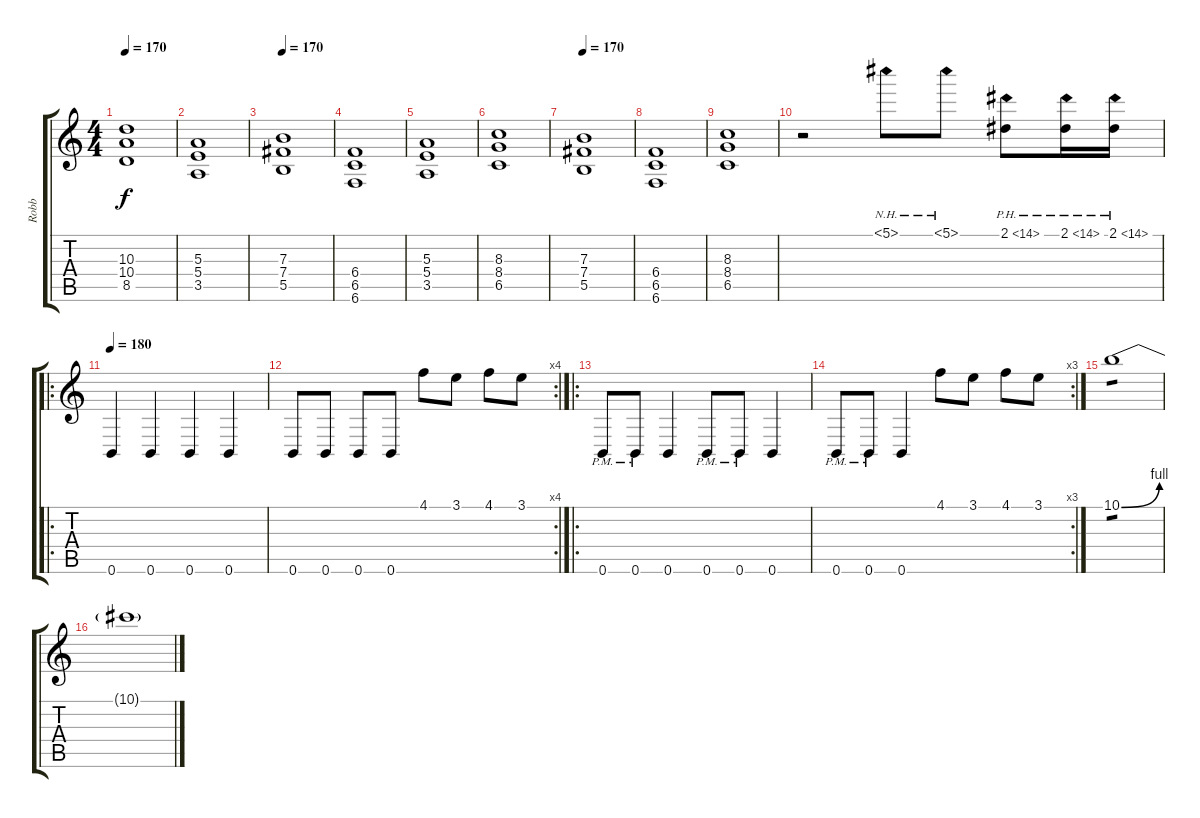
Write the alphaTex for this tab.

\track ("Robb" "Robb") {instrument distortionguitar}
\staff {score tabs}
\tuning (Db4 Ab3 E3 B2 Gb2 B1) {hide}
\ts (4 4)
\tempo 170
\clef g2
\ks c
(10.3 10.4 8.5).1{dy f} |
(5.3 5.4 3.5).1 |
\tempo 170
(7.3 7.4 5.5).1{instrument electricguitarjazz} |
(6.4 6.5 6.6).1 |
(5.3 5.4 3.5).1 |
(8.3 8.4 6.5).1 |
\tempo 170
(7.3 7.4 5.5).1{instrument electricguitarjazz} |
(6.4 6.5 6.6).1 |
(8.3 8.4 6.5).1 |
r.2 5.1{nh}.8{instrument distortionguitar} 5.1{nh}.8 2.1{ph 12}.8 2.1{ph 12}.16 2.1{ph 12}.16 |
\ro
\tempo 180
0.6.4{instrument distortionguitar} 0.6.4 0.6.4 0.6.4 |
\rc 4
0.6.8 0.6.8 0.6.8 0.6.8 4.1.8 3.1.8 4.1.8 3.1.8 |
\ro
0.6{pm}.8 0.6{pm}.8 0.6.4 0.6{pm}.8 0.6{pm}.8 0.6.4 |
\rc 3
0.6{pm}.8 0.6{pm}.8 0.6.4 4.1.8 3.1.8 4.1.8 3.1.8 |
10.1{be (bend 0 0 60 4)}.1{tp 1} |
10.1{t}.1
